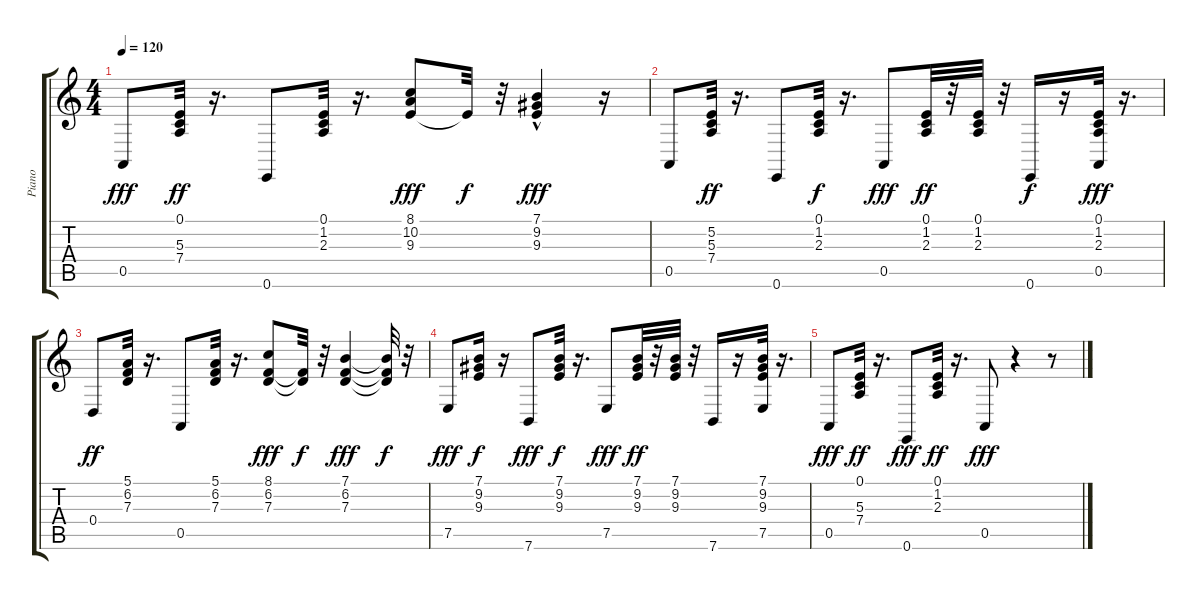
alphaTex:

\track ("Piano" "Piano") {instrument acousticgrandpiano}
\staff {score tabs}
\tuning (E4 B3 G3 D3 A2 E2) {hide}
\ts (4 4)
\tempo 120
\clef g2
\ks c
0.5.8{dy fff} (0.1 5.3 7.4).32{dy ff} r.16{d} 0.6.8 (0.1 1.2 2.3).32 r.16{d} (8.1 10.2 9.3).8{dy fff} 9.3{t}.32{dy f} r.32 (7.1 9.2{hac} 9.3{hac}).4{dy fff} r.16 |
0.5.8 (5.2 5.3 7.4).32{dy ff} r.16{d} 0.6.8 (0.1 1.2 2.3).32{dy f} r.16{d} 0.5.8{dy fff} (0.1 1.2 2.3).32{dy ff} r.32 (0.1 1.2 2.3).32 r.32 0.6.16{dy f} r.16 (0.1 1.2 2.3 0.5).32{dy fff} r.16{d} |
0.4.8{dy ff} (5.1 6.2 7.3).32 r.16{d} 0.5.8 (5.1 6.2 7.3).32 r.16{d} (8.1 6.2 7.3).8{dy fff} (6.2{t} 7.3{t}).32{dy f} r.32 (7.1 6.2 7.3).4{dy fff} (7.1{t} 6.2{t} 7.3{t}).32{dy f} r.32 |
7.5.8{dy fff} (7.1 9.2 9.3).16{dy f} r.16 7.6.8{dy fff} (7.1 9.2 9.3).32{dy f} r.16{d} 7.5.8{dy fff} (7.1 9.2 9.3).32{dy ff} r.32 (7.1 9.2 9.3).32 r.32 7.6.16 r.16 (7.1 9.2 9.3 7.5).32 r.16{d} |
0.5.8{dy fff} (0.1 5.3 7.4).32{dy ff} r.16{d} 0.6.8{dy fff} (0.1 1.2 2.3).32{dy ff} r.16{d} 0.5.8{dy fff} r.4 r.8
